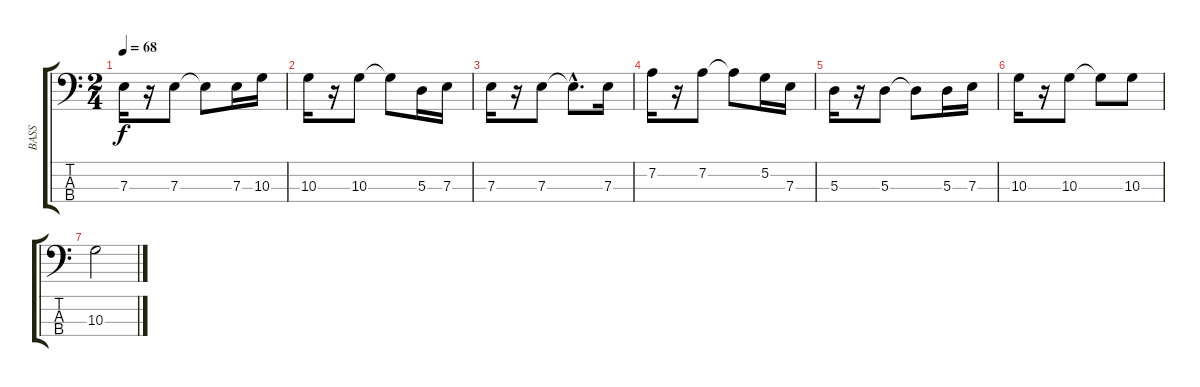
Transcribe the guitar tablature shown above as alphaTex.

\track ("BASS" "BASS") {instrument electricbassfinger}
\staff {score tabs}
\tuning (G2 D2 A1 E1) {hide}
\ts (2 4)
\tempo 68
\clef f4
\ks c
7.3.16{dy f} r.16 7.3.8 7.3{t}.8 7.3.16 10.3.16 |
10.3.16 r.16 10.3.8 10.3{t}.8 5.3.16 7.3.16 |
7.3.16 r.16 7.3.8 7.3{hac t}.8{d} 7.3.16 |
7.2.16 r.16 7.2.8 7.2{t}.8 5.2.16 7.3.16 |
5.3.16 r.16 5.3.8 5.3{t}.8 5.3.16 7.3.16 |
10.3.16 r.16 10.3.8 10.3{t}.8 10.3.8 |
10.3.2
